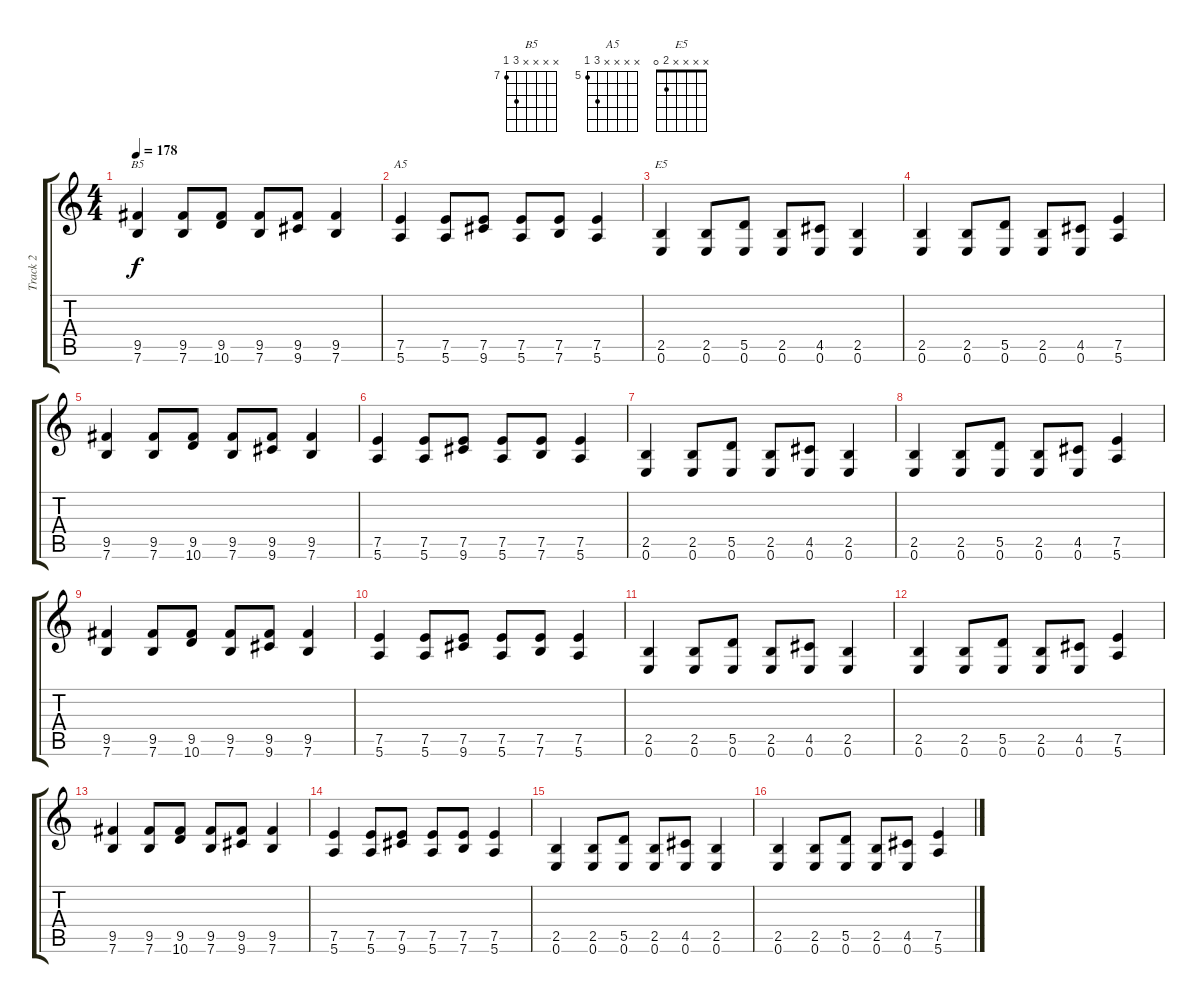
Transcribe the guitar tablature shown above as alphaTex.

\track ("Track 2" "Track 2") {instrument distortionguitar}
\staff {score tabs}
\tuning (E4 B3 G3 D3 A2 E2) {hide}
\chord ("B5" x x x x 9 7) {firstfret 7}
\chord ("A5" x x x x 7 5) {firstfret 5}
\chord ("E5" x x x x 2 0)
\ts (4 4)
\tempo 178
\clef g2
\ks c
(9.5 7.6).4{ch "B5" dy f} (9.5 7.6).8 (9.5 10.6).8 (9.5 7.6).8 (9.5 9.6).8 (9.5 7.6).4 |
(7.5 5.6).4{ch "A5"} (7.5 5.6).8 (7.5 9.6).8 (7.5 5.6).8 (7.5 7.6).8 (7.5 5.6).4 |
(2.5 0.6).4{ch "E5"} (2.5 0.6).8 (5.5 0.6).8 (2.5 0.6).8 (4.5 0.6).8 (2.5 0.6).4 |
(2.5 0.6).4 (2.5 0.6).8 (5.5 0.6).8 (2.5 0.6).8 (4.5 0.6).8 (7.5 5.6).4 |
(9.5 7.6).4 (9.5 7.6).8 (9.5 10.6).8 (9.5 7.6).8 (9.5 9.6).8 (9.5 7.6).4 |
(7.5 5.6).4 (7.5 5.6).8 (7.5 9.6).8 (7.5 5.6).8 (7.5 7.6).8 (7.5 5.6).4 |
(2.5 0.6).4 (2.5 0.6).8 (5.5 0.6).8 (2.5 0.6).8 (4.5 0.6).8 (2.5 0.6).4 |
(2.5 0.6).4 (2.5 0.6).8 (5.5 0.6).8 (2.5 0.6).8 (4.5 0.6).8 (7.5 5.6).4 |
(9.5 7.6).4 (9.5 7.6).8 (9.5 10.6).8 (9.5 7.6).8 (9.5 9.6).8 (9.5 7.6).4 |
(7.5 5.6).4 (7.5 5.6).8 (7.5 9.6).8 (7.5 5.6).8 (7.5 7.6).8 (7.5 5.6).4 |
(2.5 0.6).4 (2.5 0.6).8 (5.5 0.6).8 (2.5 0.6).8 (4.5 0.6).8 (2.5 0.6).4 |
(2.5 0.6).4 (2.5 0.6).8 (5.5 0.6).8 (2.5 0.6).8 (4.5 0.6).8 (7.5 5.6).4 |
(9.5 7.6).4 (9.5 7.6).8 (9.5 10.6).8 (9.5 7.6).8 (9.5 9.6).8 (9.5 7.6).4 |
(7.5 5.6).4 (7.5 5.6).8 (7.5 9.6).8 (7.5 5.6).8 (7.5 7.6).8 (7.5 5.6).4 |
(2.5 0.6).4 (2.5 0.6).8 (5.5 0.6).8 (2.5 0.6).8 (4.5 0.6).8 (2.5 0.6).4 |
(2.5 0.6).4 (2.5 0.6).8 (5.5 0.6).8 (2.5 0.6).8 (4.5 0.6).8 (7.5 5.6).4
